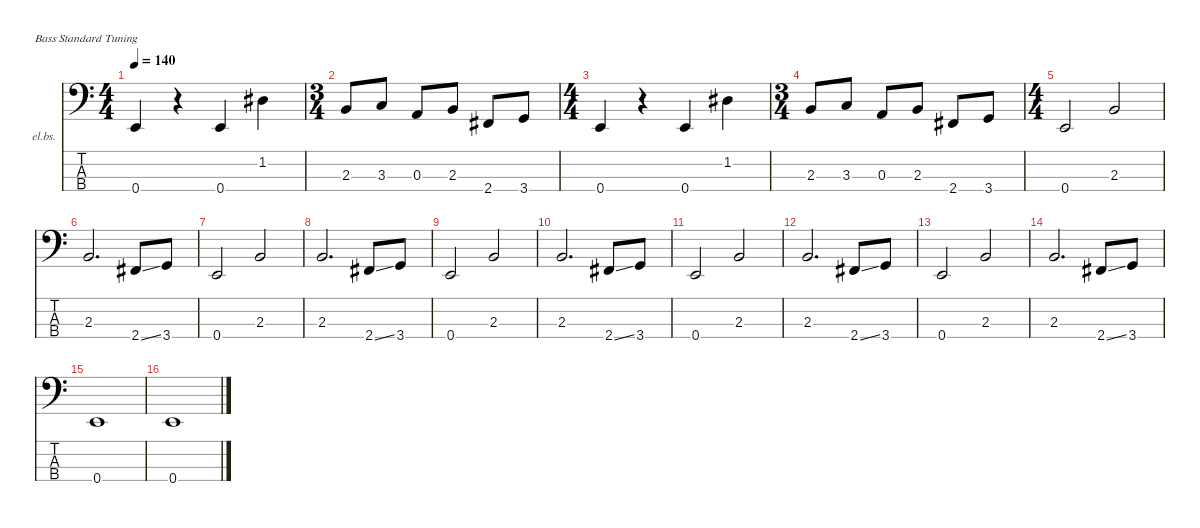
\defaultSystemsLayout 4
\hideDynamics
\bracketExtendMode nobrackets
\firstSystemTrackNameOrientation horizontal
\otherSystemsTrackNameOrientation horizontal
\track ("Bass" "el.bs.") {instrument electricbassfinger}
\staff {score tabs}
\tuning (G2 D2 A1 E1)
\ts (4 4)
\tempo 140
\clef f4
\ks c
0.4.4{dy mf instrument electricbassfinger} r.4 0.4.4 1.2{acc #}.4 |
\ts (3 4)
\beaming (8 2 2 2)
2.3.8 3.3.8 0.3.8 2.3.8 2.4{acc #}.8 3.4.8 |
\ts (4 4)
\beaming (8 2 2 2 2)
0.4.4 r.4 0.4.4 1.2{acc #}.4 |
\ts (3 4)
\beaming (8 2 2 2)
2.3.8 3.3.8 0.3.8 2.3.8 2.4{acc #}.8 3.4.8 |
\ts (4 4)
\beaming (8 2 2 2 2)
0.4.2 2.3.2 |
2.3.2{d} 2.4{ss acc #}.8 3.4.8 |
0.4.2 2.3.2 |
2.3.2{d} 2.4{ss acc #}.8 3.4.8 |
0.4.2 2.3.2 |
2.3.2{d} 2.4{ss acc #}.8 3.4.8 |
0.4.2 2.3.2 |
2.3.2{d} 2.4{ss acc #}.8 3.4.8 |
0.4.2 2.3.2 |
2.3.2{d} 2.4{ss acc #}.8 3.4.8 |
0.4.1 |
0.4.1
